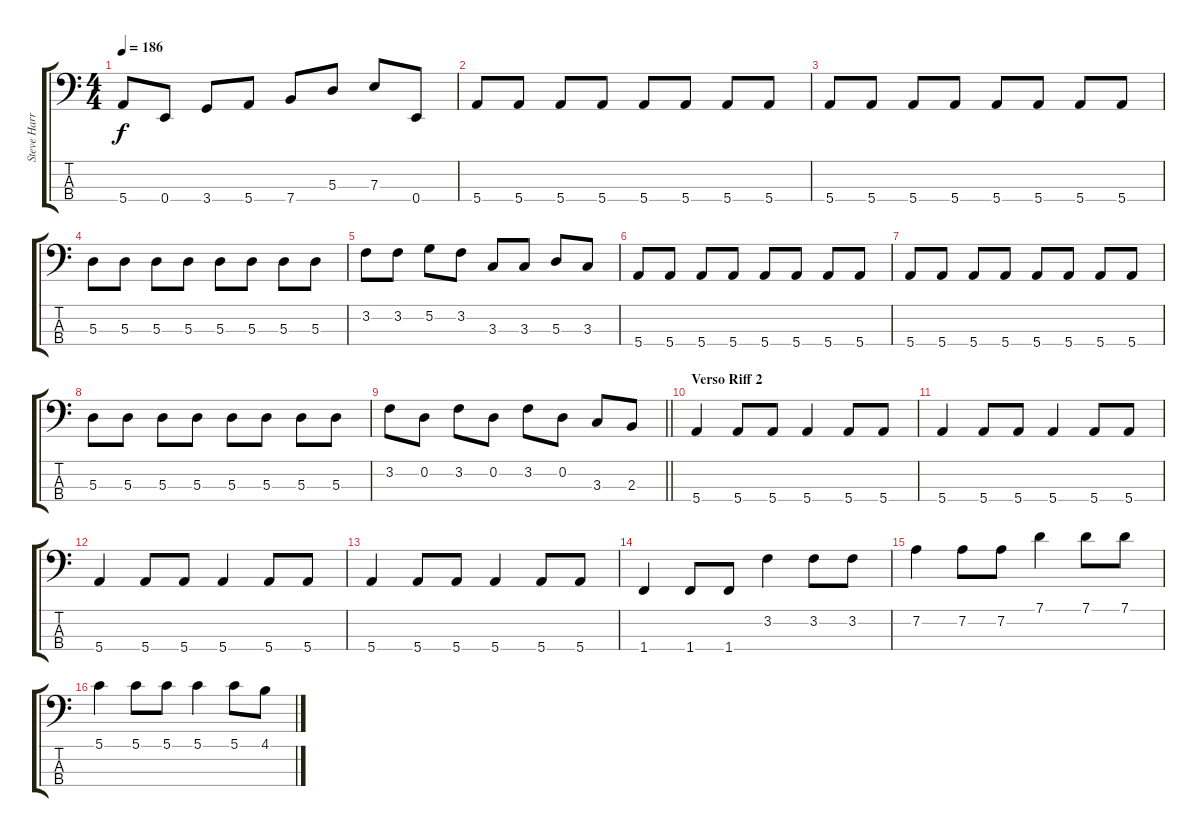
\track ("Steve Harris" "Steve Harr") {instrument electricbassfinger}
\staff {score tabs}
\tuning (G2 D2 A1 E1) {hide}
\ts (4 4)
\tempo 186
\clef f4
\ks c
5.4.8{dy f} 0.4.8 3.4.8 5.4.8 7.4.8 5.3.8 7.3.8 0.4.8 |
5.4.8 5.4.8 5.4.8 5.4.8 5.4.8 5.4.8 5.4.8 5.4.8 |
5.4.8 5.4.8 5.4.8 5.4.8 5.4.8 5.4.8 5.4.8 5.4.8 |
5.3.8 5.3.8 5.3.8 5.3.8 5.3.8 5.3.8 5.3.8 5.3.8 |
3.2.8 3.2.8 5.2.8 3.2.8 3.3.8 3.3.8 5.3.8 3.3.8 |
5.4.8 5.4.8 5.4.8 5.4.8 5.4.8 5.4.8 5.4.8 5.4.8 |
5.4.8 5.4.8 5.4.8 5.4.8 5.4.8 5.4.8 5.4.8 5.4.8 |
5.3.8 5.3.8 5.3.8 5.3.8 5.3.8 5.3.8 5.3.8 5.3.8 |
\barLineRight lightlight
3.2.8 0.2.8 3.2.8 0.2.8 3.2.8 0.2.8 3.3.8 2.3.8 |
\section ("" "Verso Riff 2")
5.4.4 5.4.8 5.4.8 5.4.4 5.4.8 5.4.8 |
5.4.4 5.4.8 5.4.8 5.4.4 5.4.8 5.4.8 |
5.4.4 5.4.8 5.4.8 5.4.4 5.4.8 5.4.8 |
5.4.4 5.4.8 5.4.8 5.4.4 5.4.8 5.4.8 |
1.4.4 1.4.8 1.4.8 3.2.4 3.2.8 3.2.8 |
7.2.4 7.2.8 7.2.8 7.1.4 7.1.8 7.1.8 |
5.1.4 5.1.8 5.1.8 5.1.4 5.1.8 4.1.8
